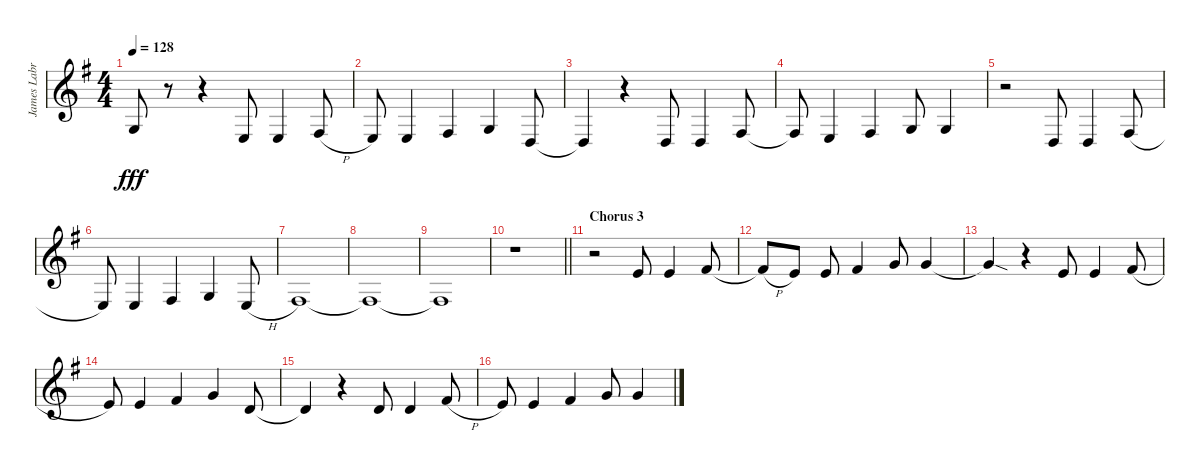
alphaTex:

\track ("James Labrie" "James Labr") {instrument voiceoohs}
\staff {score}
\tuning (E4 B3 G3 D3 A2 E2) {hide}
\ts (4 4)
\tempo 128
\clef g2
\ks eminor
0.3{t}.8{dy fff} r.8 r.4 2.4.8 2.4.4 4.4{h}.8 |
2.4.8 2.4.4 4.4.4 0.3.4 0.4.8 |
0.4{t}.4 r.4 0.4.8 0.4.4 4.4.8 |
4.4{t}.8 2.4.4 4.4.4 0.3.8 0.3.4 |
r.2 0.4.8 0.4.4 4.4{h}.8 |
2.4.8 2.4.4 4.4.4 0.3.4 2.4{h}.8 |
4.4.1 |
4.4{t}.1 |
4.4{t}.1 |
\barLineRight lightlight
r.1 |
\section ("" "Chorus 3")
r.2 0.1.8 0.1.4 2.1.8 |
2.1{h t}.8 0.1.8 0.1.8 2.1.4 3.1.8 3.1.4 |
3.1{sod t}.4 r.4 0.1.8 0.1.4 2.1{h}.8 |
0.1.8 0.1.4 2.1.4 3.1.4 3.2.8 |
3.2{t}.4 r.4 3.2.8 3.2.4 2.1{h}.8 |
0.1.8 0.1.4 2.1.4 3.1.8 3.1.4
